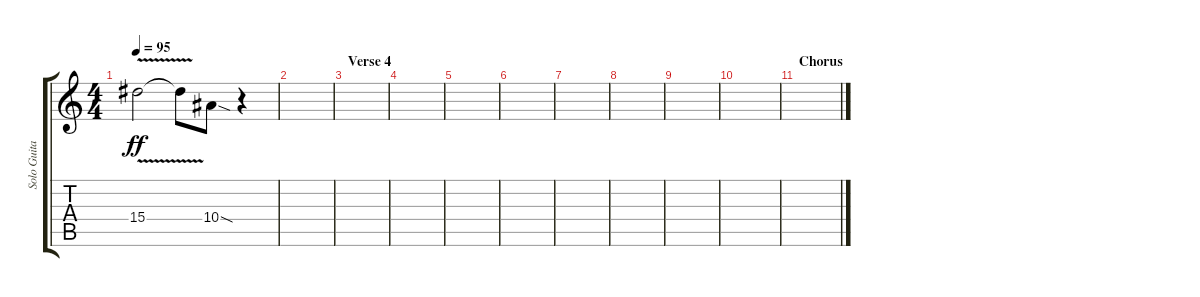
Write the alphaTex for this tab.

\track ("Solo Guitar" "Solo Guita") {instrument acousticguitarsteel}
\staff {score tabs}
\tuning (D4 A3 F3 C3 G2 D2) {hide}
\ts (4 4)
\tempo 95
\clef g2
\ks c
15.4{v}.2{dy ff} 15.4{t}.8 10.4{sod}.8{instrument guitarharmonics} r.4 |
|
\section ("" "Verse 4")
|
|
|
|
|
|
|
|
\section ("" "Chorus")
